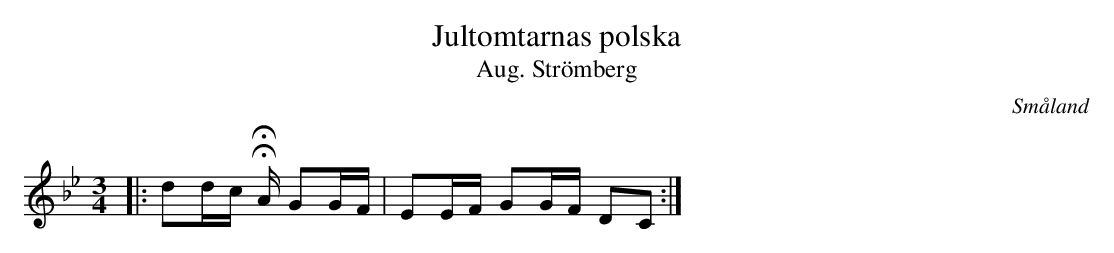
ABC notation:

X:1
T:Jultomtarnas polska
T:Aug. Strömberg
O:Småland
M:3/4
L:1/16
K:Gm
|: d2dc H2HA G2GF | E2EF G2GF D2C2 :|
